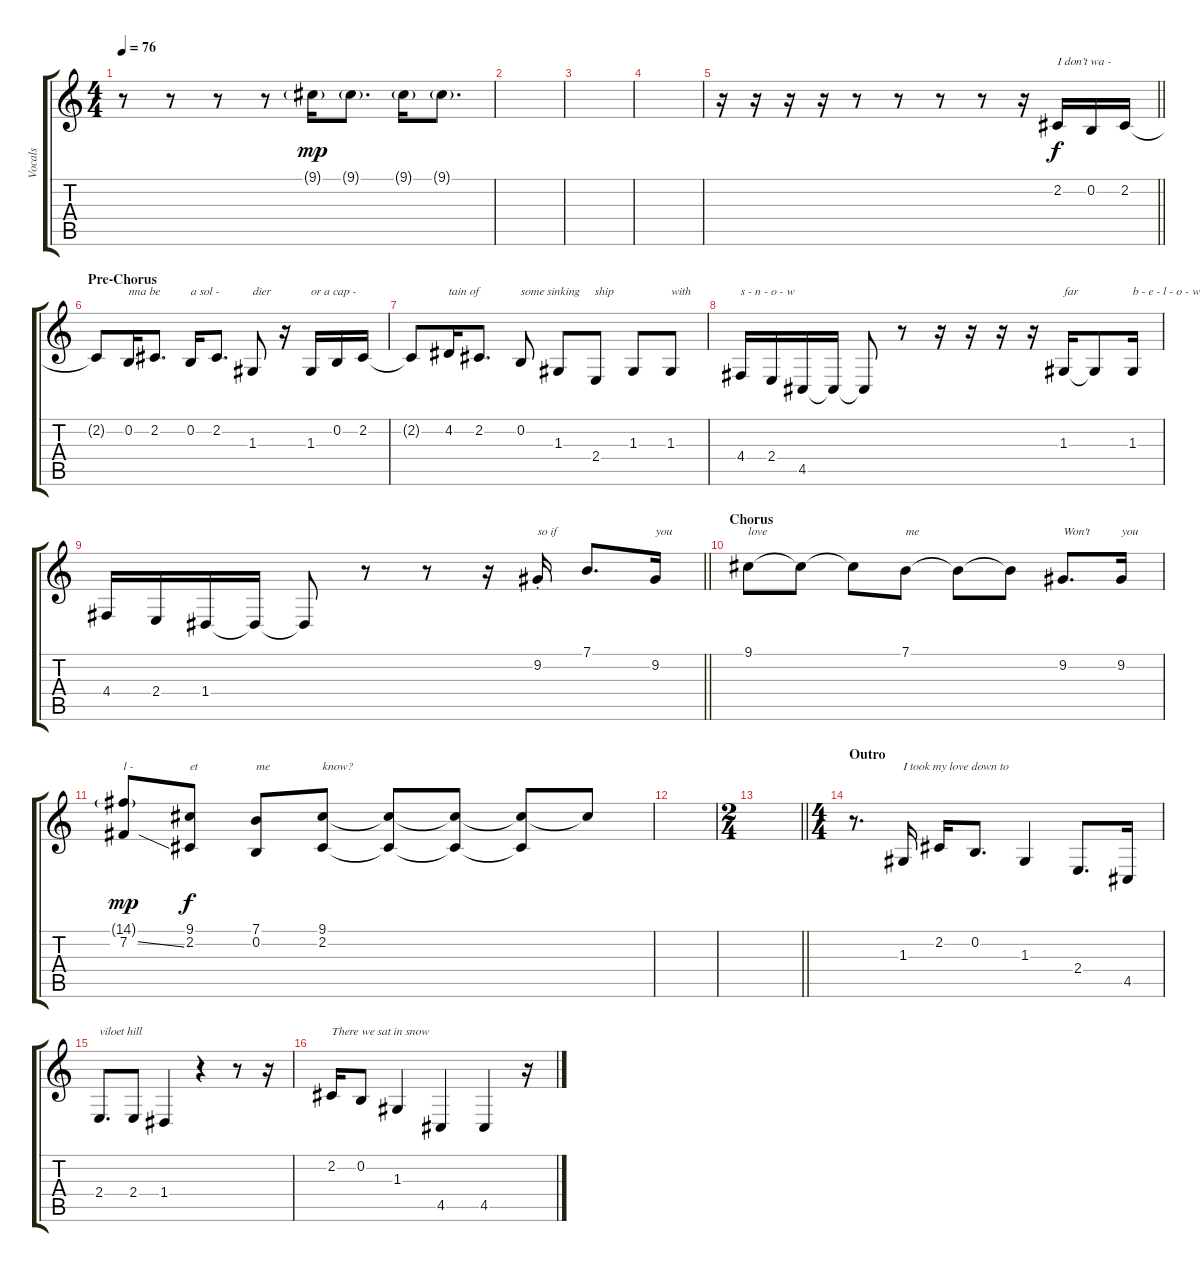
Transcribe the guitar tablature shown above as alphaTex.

\track ("Vocals" "Vocals") {instrument trumpet}
\staff {score tabs}
\tuning (E4 B3 G3 D3 A2 E2) {hide}
\ts (4 4)
\tempo 76
\clef g2
\ks c
r.8{dy f} r.8 r.8 r.8 9.1{g}.16{dy mp} 9.1{g}.8{d} 9.1{g}.16 9.1{g}.8{d} |
|
|
|
\barLineRight lightlight
r.16 r.16 r.16 r.16 r.8 r.8 r.8 r.8 r.16 2.2.16{txt "I don’t wa -" dy f} 0.2.16 2.2.16 |
\section ("" "Pre-Chorus")
2.2{t}.8 0.2.16{txt "nna be"} 2.2.8{d} 0.2.16{txt "a sol -"} 2.2.8{d} 1.3.8{txt "dier"} r.16 1.3.16{txt "or a cap -"} 0.2.16 2.2.16 |
2.2{t}.8 4.2.16{txt "tain of"} 2.2.8{d} 0.2.8{txt "some sinking     ship"} 1.3.8 2.4.8 1.3.8 1.3.8{txt "with"} |
4.4.16{txt "s - n - o - w"} 2.4.16 4.5.16 4.5{t}.16 4.5{t}.8 r.8 r.16 r.16 r.16 r.16 1.3.16{txt "far"} 1.3{t}.8 1.3.16{txt "b - e - l - o - w"} |
\barLineRight lightlight
4.4.16 2.4.16 1.4.16 1.4{t}.16 1.4{t}.8 r.8 r.8 r.16 9.2{st}.16{txt "so if"} 7.1.8{d} 9.2.16{txt "you"} |
\section ("" "Chorus")
9.1.8{txt "love"} 9.1{t}.8 9.1{t}.8 7.1.8{txt "me"} 7.1{t}.8 7.1{t}.8 9.2.8{d txt "Won't"} 9.2.16{txt "you"} |
(14.1{g} 7.2{ss}).8{txt "l -" dy mp} (9.1 2.2).8{txt "et" dy f} (7.1 0.2).8{txt "me"} (9.1 2.2).8{txt "know?"} (9.1{t} 2.2{t}).8 (9.1{t} 2.2{t}).8 (9.1{t} 2.2{t}).8 9.1{t}.8 |
|
\ts (2 4)
\barLineRight lightlight
|
\ts (4 4)
\section ("" "Outro")
r.8{d} 1.3.16{txt "I took my love down to"} 2.2.16 0.2.8{d} 1.3.4 2.4.8{d} 4.5.16 |
2.4.8{d txt "viloet hill"} 2.4.8 1.4.4 r.4 r.8 r.16 |
2.2.16{txt "There we sat in snow"} 0.2.8 1.3.4 4.5.4 4.5.4 r.16
